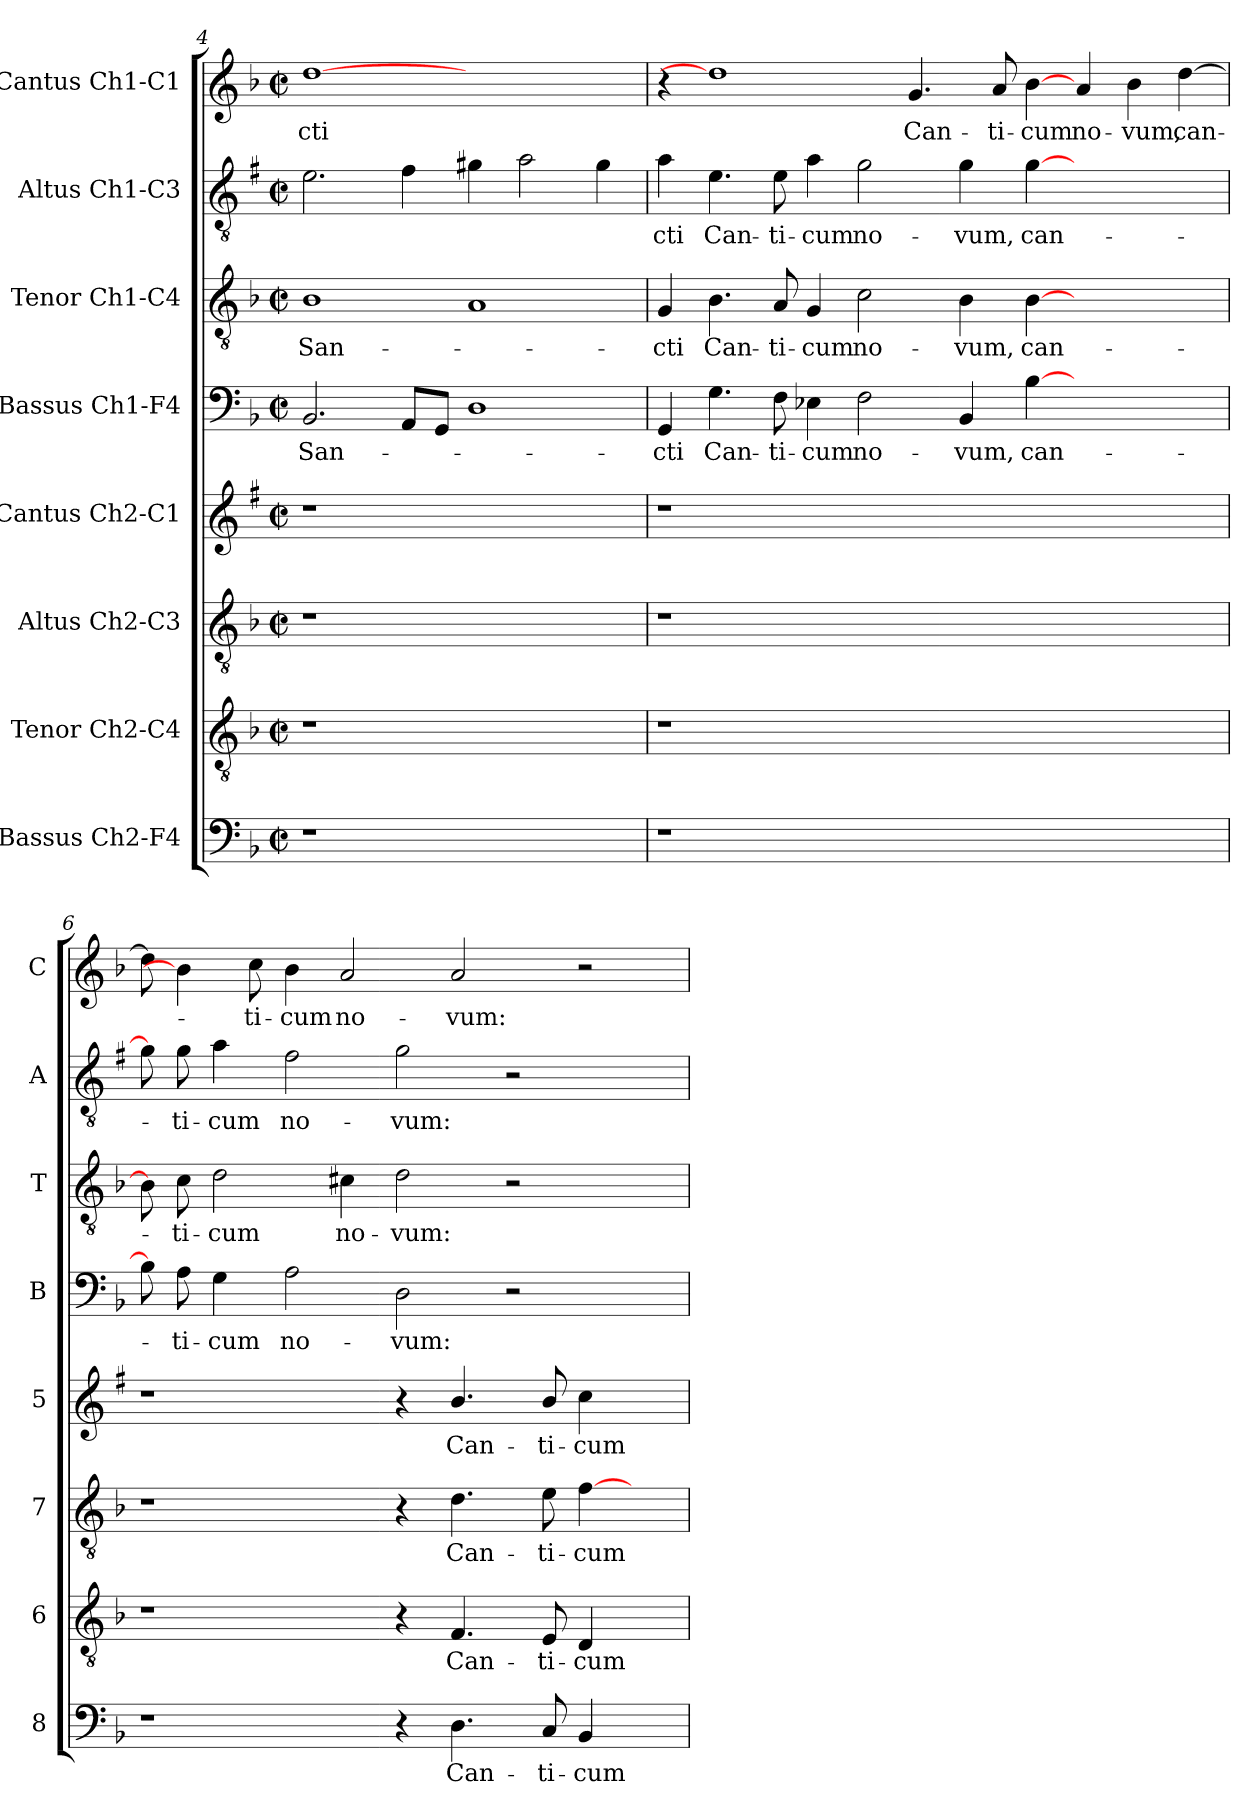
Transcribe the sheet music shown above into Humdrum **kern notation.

**kern	**text	**kern	**text	**kern	**text	**kern	**text	**kern	**text	**kern	**text	**kern	**text	**kern	**text
*part8	*part8	*part7	*part7	*part6	*part6	*part5	*part5	*part4	*part4	*part3	*part3	*part2	*part2	*part1	*part1
*staff8	*staff8	*staff7	*staff7	*staff6	*staff6	*staff5	*staff5	*staff4	*staff4	*staff3	*staff3	*staff2	*staff2	*staff1	*staff1
*I"Bassus Ch2-F4	*	*I"Tenor Ch2-C4	*	*I"Altus Ch2-C3	*	*I"Cantus Ch2-C1	*	*I"Bassus Ch1-F4	*	*I"Tenor Ch1-C4	*	*I"Altus Ch1-C3	*	*I"Cantus Ch1-C1	*
*I'8	*	*I'6	*	*I'7	*	*I'5	*	*I'B	*	*I'T	*	*I'A	*	*I'C	*
*clefF4	*	*clefGv2	*	*clefGv2	*	*clefG2	*	*clefF4	*	*clefGv2	*	*clefGv2	*	*clefG2	*
*	*	*	*	*	*	*ITrd1c2	*	*	*	*	*	*ITrd1c2	*	*	*
*k[b-]	*	*k[b-]	*	*k[b-]	*	*k[b-]	*	*k[b-]	*	*k[b-]	*	*k[b-]	*	*k[b-]	*
*F:	*	*F:	*	*F:	*	*F:	*	*F:	*	*F:	*	*F:	*	*F:	*
*M2/2	*	*M2/2	*	*M2/2	*	*M2/2	*	*M2/2	*	*M2/2	*	*M2/2	*	*M2/2	*
*met(c|)	*	*met(c|)	*	*met(c|)	*	*met(c|)	*	*met(c|)	*	*met(c|)	*	*met(c|)	*	*met(c|)	*
=4	=4	=4	=4	=4	=4	=4	=4	=4	=4	=4	=4	=4	=4	=4	=4
!	!	!	!	!	!	!	!	!	!LO:LY:b	!	!LO:LY:b	!	!	!	!LO:LY:b
1r	.	1r	.	1r	.	1r	.	2.BB-/	San-	1B-	San-	2.d\	.	[1dd	-cti
.	.	.	.	.	.	.	.	8AA/L	.	.	.	4e\	.	.	.
.	.	.	.	.	.	.	.	8GG/J	.	.	.	.	.	.	.
1ryy	.	1ryy	.	1ryy	.	1ryy	.	1D	.	1A	.	4f#X\	.	1ryy	.
.	.	.	.	.	.	.	.	.	.	.	.	2g\	.	.	.
.	.	.	.	.	.	.	.	.	.	.	.	4f#\	.	.	.
!!LO:PB:g=z
=5	=5	=5	=5	=5	=5	=5	=5	=5	=5	=5	=5	=5	=5	=5	=5
!	!	!	!	!	!	!	!	!	!LO:LY:b	!	!LO:LY:b	!	!LO:LY:b	!	!
1r	.	1r	.	1r	.	1r	.	4GG/	-cti	4G/	-cti	4g\	-cti	4r	.
!	!	!	!	!	!	!	!	!	!LO:LY:b	!	!LO:LY:b	!	!LO:LY:b	!	!
.	.	.	.	.	.	.	.	4.G\	Can-	4.B-\	Can-	4.d\	Can-	1dd]	.
!	!	!	!	!	!	!	!	!	!LO:LY:b	!	!LO:LY:b	!	!LO:LY:b	!	!
.	.	.	.	.	.	.	.	8F\	-ti-	8A/	-ti-	8d\	-ti-	.	.
!	!	!	!	!	!	!	!	!	!LO:LY:b	!	!LO:LY:b	!	!LO:LY:b	!	!
.	.	.	.	.	.	.	.	4E-X\	-cum	4G/	-cum	4g\	-cum	.	.
!	!	!	!	!	!	!	!	!	!LO:LY:b	!	!LO:LY:b	!	!LO:LY:b	!	!
1..ryy	.	1..ryy	.	1..ryy	.	1..ryy	.	2F\	no-	2c\	no-	2f\	no-	.	.
!	!	!	!	!	!	!	!	!	!	!	!	!	!	!	!LO:LY:b
.	.	.	.	.	.	.	.	.	.	.	.	.	.	4.g/	Can-
!	!	!	!	!	!	!	!	!	!LO:LY:b	!	!LO:LY:b	!	!LO:LY:b	!	!
.	.	.	.	.	.	.	.	4BB-/	-vum,	4B-\	-vum,	4f\	-vum,	.	.
!	!	!	!	!	!	!	!	!	!	!	!	!	!	!	!LO:LY:b
.	.	.	.	.	.	.	.	.	.	.	.	.	.	8a/	-ti-
!	!	!	!	!	!	!	!	!	!LO:LY:b	!	!LO:LY:b	!	!LO:LY:b	!	!LO:LY:b
.	.	.	.	.	.	.	.	[4B-\	can-	[4B-\	can-	[4f\	can-	[4b-\	-cum
!	!	!	!	!	!	!	!	!	!	!	!	!	!	!	!LO:LY:b
.	.	.	.	.	.	.	.	2.ryy	.	2.ryy	.	2.ryy	.	4a/	no-
!	!	!	!	!	!	!	!	!	!	!	!	!	!	!	!LO:LY:b
.	.	.	.	.	.	.	.	.	.	.	.	.	.	4b-\	-vum,
!	!	!	!	!	!	!	!	!	!	!	!	!	!	!	!LO:LY:b
.	.	.	.	.	.	.	.	.	.	.	.	.	.	[4dd\	can-
=6	=6	=6	=6	=6	=6	=6	=6	=6	=6	=6	=6	=6	=6	=6	=6
1r	.	1r	.	1r	.	1r	.	8B-\]	.	8B-\]	.	8f\]	.	8dd\]	.
!	!	!	!	!	!	!	!	!	!LO:LY:b	!	!LO:LY:b	!	!LO:LY:b	!	!
.	.	.	.	.	.	.	.	8A\	-ti-	8c\	-ti-	8f\	-ti-	4b-\]	.
!	!	!	!	!	!	!	!	!	!LO:LY:b	!	!LO:LY:b	!	!LO:LY:b	!	!
.	.	.	.	.	.	.	.	4G\	-cum	2d\	-cum	4g\	-cum	.	.
!	!	!	!	!	!	!	!	!	!	!	!	!	!	!	!LO:LY:b
.	.	.	.	.	.	.	.	.	.	.	.	.	.	8cc\	-ti-
!	!	!	!	!	!	!	!	!	!LO:LY:b	!	!	!	!LO:LY:b	!	!LO:LY:b
.	.	.	.	.	.	.	.	2A\	no-	.	.	2e\	no-	4b-\	-cum
!	!	!	!	!	!	!	!	!	!	!	!LO:LY:b	!	!	!	!LO:LY:b
.	.	.	.	.	.	.	.	.	.	4c#X\	no-	.	.	2a/	no-
!	!	!	!	!	!	!	!	!	!LO:LY:b	!	!LO:LY:b	!	!LO:LY:b	!	!
4r	.	4r	.	4r	.	4r	.	2D\	-vum:	2d\	-vum:	2f\	-vum:	.	.
!	!LO:LY:b	!	!LO:LY:b	!	!LO:LY:b	!	!LO:LY:b	!	!	!	!	!	!	!	!LO:LY:b
4.D\	Can-	4.F/	Can-	4.d\	Can-	4.a/	Can-	.	.	.	.	.	.	2a/	-vum:
.	.	.	.	.	.	.	.	2r	.	2r	.	2r	.	.	.
!	!LO:LY:b	!	!LO:LY:b	!	!LO:LY:b	!	!LO:LY:b	!	!	!	!	!	!	!	!
8C/	-ti-	8E/	-ti-	8e\	-ti-	8a/	-ti-	.	.	.	.	.	.	.	.
!	!LO:LY:b	!	!LO:LY:b	!	!LO:LY:b	!	!LO:LY:b	!	!	!	!	!	!	!	!
4BB-/	-cum	4D/	-cum	[4f\	-cum	4b-\	-cum	.	.	.	.	.	.	2r	.
4ryy	.	4ryy	.	4ryy	.	4ryy	.	4ryy	.	4ryy	.	4ryy	.	.	.
=	=	=	=	=	=	=	=	=	=	=	=	=	=	=	=
*-	*-	*-	*-	*-	*-	*-	*-	*-	*-	*-	*-	*-	*-	*-	*-
